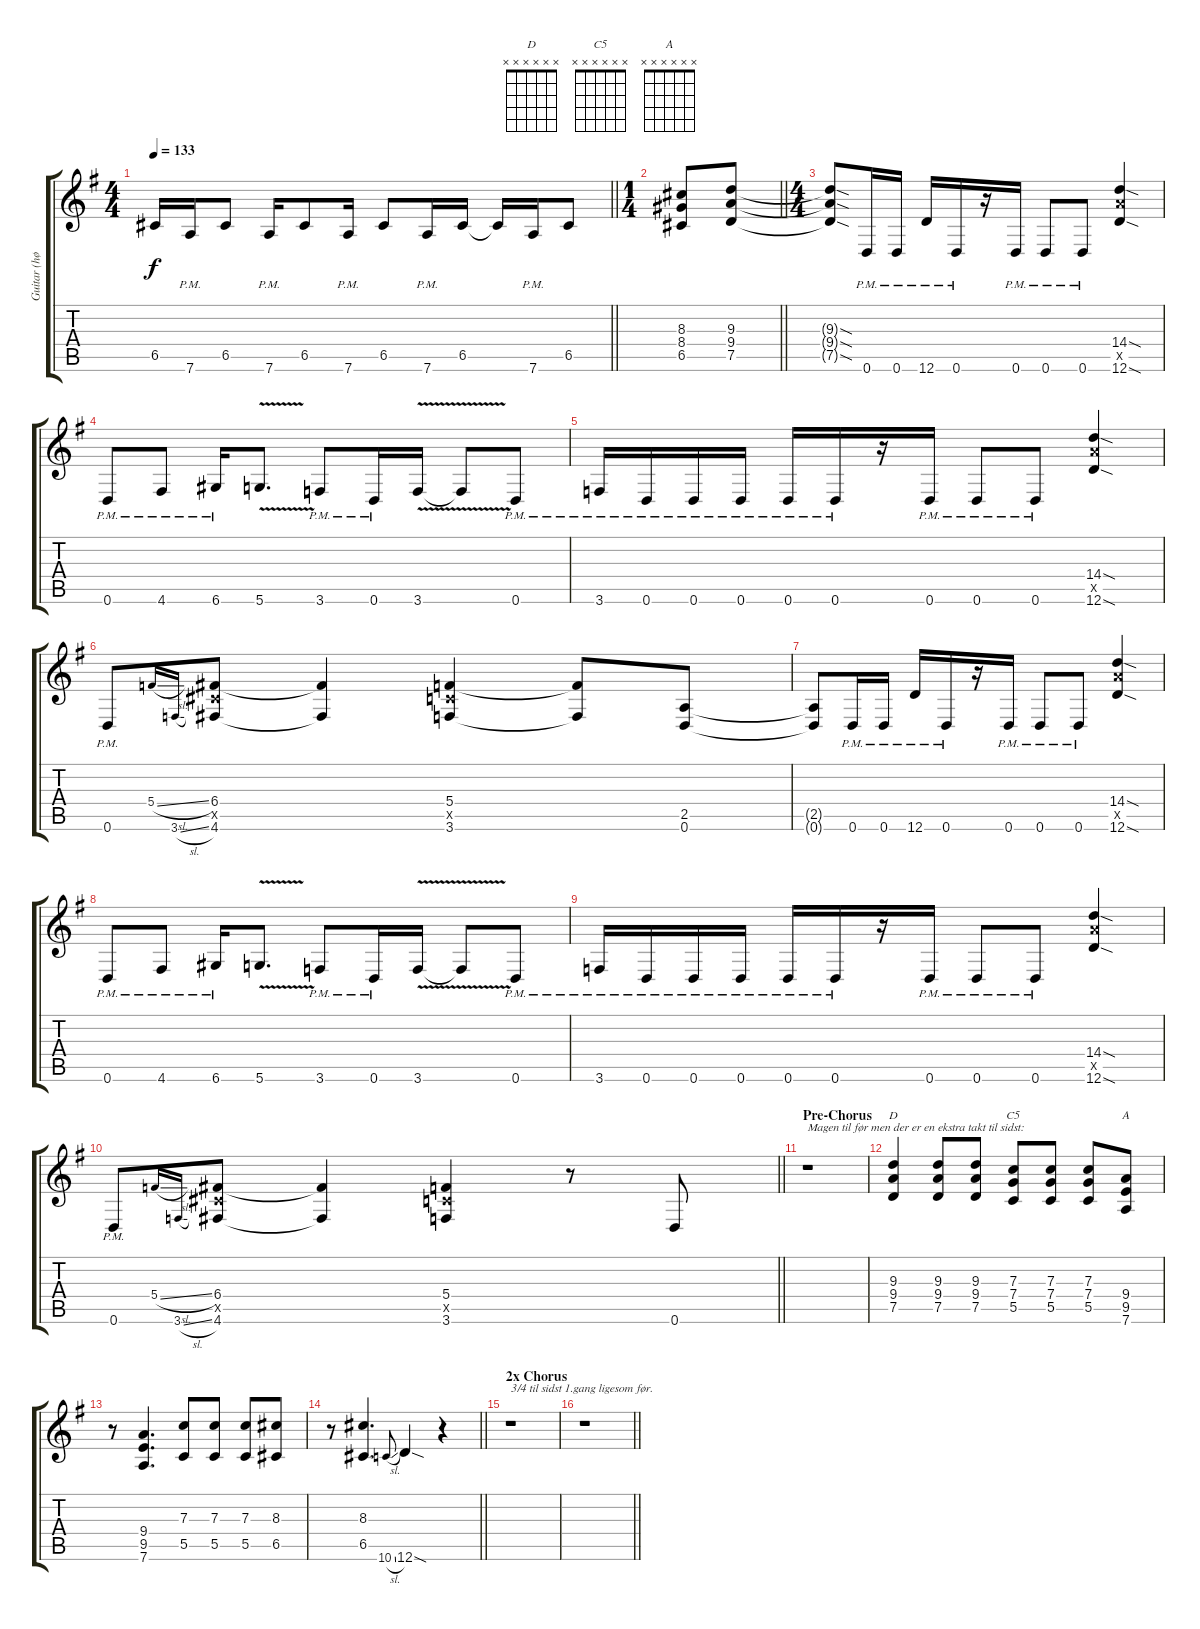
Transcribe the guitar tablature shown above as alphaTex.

\track ("Guitar (højre)" "Guitar (hø") {instrument overdrivenguitar}
\staff {score tabs}
\tuning (D4 A3 F3 C3 G2 D2) {hide}
\chord ("D" x x x x x x)
\chord ("C5" x x x x x x)
\chord ("A" x x x x x x)
\ts (4 4)
\tempo 133
\clef g2
\barLineRight lightlight
\ks eminor
6.5{t}.16{dy f} 7.6{pm}.16 6.5.8 7.6{pm}.16 6.5.8 7.6{pm}.16 6.5.8 7.6{pm}.16 6.5.16 6.5{t}.16 7.6{pm}.16 6.5.8 |
\ts (1 4)
\barLineRight lightlight
(8.3 8.4 6.5).8 (9.3 9.4 7.5).8 |
\ts (4 4)
(9.3{sod t} 9.4{sod t} 7.5{sod t}).8 0.6{pm}.16 0.6{pm}.16 12.6{pm}.16 0.6{pm}.16 r.16 0.6{pm}.16 0.6{pm}.8 0.6{pm}.8 (14.4{sod} 14.5{x} 12.6{sod}).4 |
0.6{pm}.8 4.6{pm}.8 6.6{pm}.16 5.6{v}.8{d} 3.6{pm}.8 0.6{pm}.16 3.6{v}.16 3.6{t}.8 0.6{pm}.8 |
3.6{pm}.16 0.6{pm}.16 0.6{pm}.16 0.6{pm}.16 0.6{pm}.16 0.6{pm}.16 r.16 0.6{pm}.16 0.6{pm}.8 0.6{pm}.8 (14.4{sod} 14.5{x} 12.6{sod}).4 |
0.6{pm}.8 5.4{sl}.16{gr onbeat} 3.6{sl}.16{gr onbeat} (6.4 6.5{x} 4.6).8 (6.4{t} 4.6{t}).4 (5.4 5.5{x} 3.6).4 (5.4{t} 3.6{t}).8 (2.5 0.6).8 |
(2.5{t} 0.6{t}).8 0.6{pm}.16 0.6{pm}.16 12.6{pm}.16 0.6{pm}.16 r.16 0.6{pm}.16 0.6{pm}.8 0.6{pm}.8 (14.4{sod} 14.5{x} 12.6{sod}).4 |
0.6{pm}.8 4.6{pm}.8 6.6{pm}.16 5.6{v}.8{d} 3.6{pm}.8 0.6{pm}.16 3.6{v}.16 3.6{t}.8 0.6{pm}.8 |
3.6{pm}.16 0.6{pm}.16 0.6{pm}.16 0.6{pm}.16 0.6{pm}.16 0.6{pm}.16 r.16 0.6{pm}.16 0.6{pm}.8 0.6{pm}.8 (14.4{sod} 14.5{x} 12.6{sod}).4 |
\barLineRight lightlight
0.6{pm}.8 5.4{sl}.16{gr onbeat} 3.6{sl}.16{gr onbeat} (6.4 6.5{x} 4.6).8 (6.4{t} 4.6{t}).4 (5.4 5.5{x} 3.6).4 r.8 0.6.8 |
\section ("" "Pre-Chorus")
r.1{txt "Magen til før men der er en ekstra takt til sidst:"} |
(9.3 9.4 7.5).4{ch "D"} (9.3 9.4 7.5).8 (9.3 9.4 7.5).8 (7.3 7.4 5.5).8{ch "C5"} (7.3 7.4 5.5).8 (7.3 7.4 5.5).8 (9.4 9.5 7.6).8{ch "A"} |
r.8 (9.4 9.5 7.6).4{d} (7.3 5.5).8 (7.3 5.5).8 (7.3 5.5).8 (8.3 6.5).8 |
\barLineRight lightlight
r.8 (8.3 6.5).4{d} 10.6{sl}.8{gr onbeat} 12.6{sod}.4 r.4 |
\section ("" "2x Chorus")
r.1{txt "3/4 til sidst 1.gang ligesom før."} |
\barLineRight lightlight
r.1
